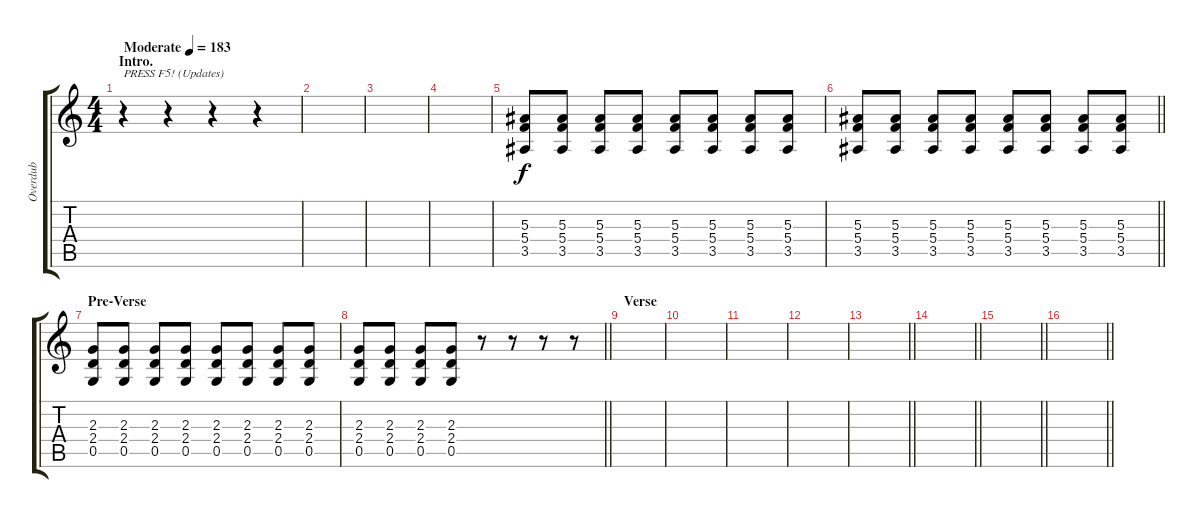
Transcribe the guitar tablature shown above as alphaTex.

\track ("Overdub" "Overdub") {instrument distortionguitar}
\staff {score tabs}
\tuning (D4 A3 F3 C3 G2 D2) {hide}
\ts (4 4)
\section ("" "Intro.")
\tempo (183 "Moderate")
\clef g2
\ks c
r.4{txt "PRESS F5! (Updates)" dy f instrument distortionguitar} r.4 r.4 r.4 |
|
|
|
(5.3 5.4 3.5).8 (5.3 5.4 3.5).8 (5.3 5.4 3.5).8 (5.3 5.4 3.5).8 (5.3 5.4 3.5).8 (5.3 5.4 3.5).8 (5.3 5.4 3.5).8 (5.3 5.4 3.5).8 |
\barLineRight lightlight
(5.3 5.4 3.5).8 (5.3 5.4 3.5).8 (5.3 5.4 3.5).8 (5.3 5.4 3.5).8 (5.3 5.4 3.5).8 (5.3 5.4 3.5).8 (5.3 5.4 3.5).8 (5.3 5.4 3.5).8 |
\section ("" "Pre-Verse")
(2.3 2.4 0.5).8 (2.3 2.4 0.5).8 (2.3 2.4 0.5).8 (2.3 2.4 0.5).8 (2.3 2.4 0.5).8 (2.3 2.4 0.5).8 (2.3 2.4 0.5).8 (2.3 2.4 0.5).8 |
\barLineRight lightlight
(2.3 2.4 0.5).8 (2.3 2.4 0.5).8 (2.3 2.4 0.5).8 (2.3 2.4 0.5).8 r.8 r.8 r.8 r.8 |
\section ("" "Verse")
|
|
|
|
\barLineRight lightlight
|
\barLineRight lightlight
|
\barLineRight lightlight
|
\barLineRight lightlight
